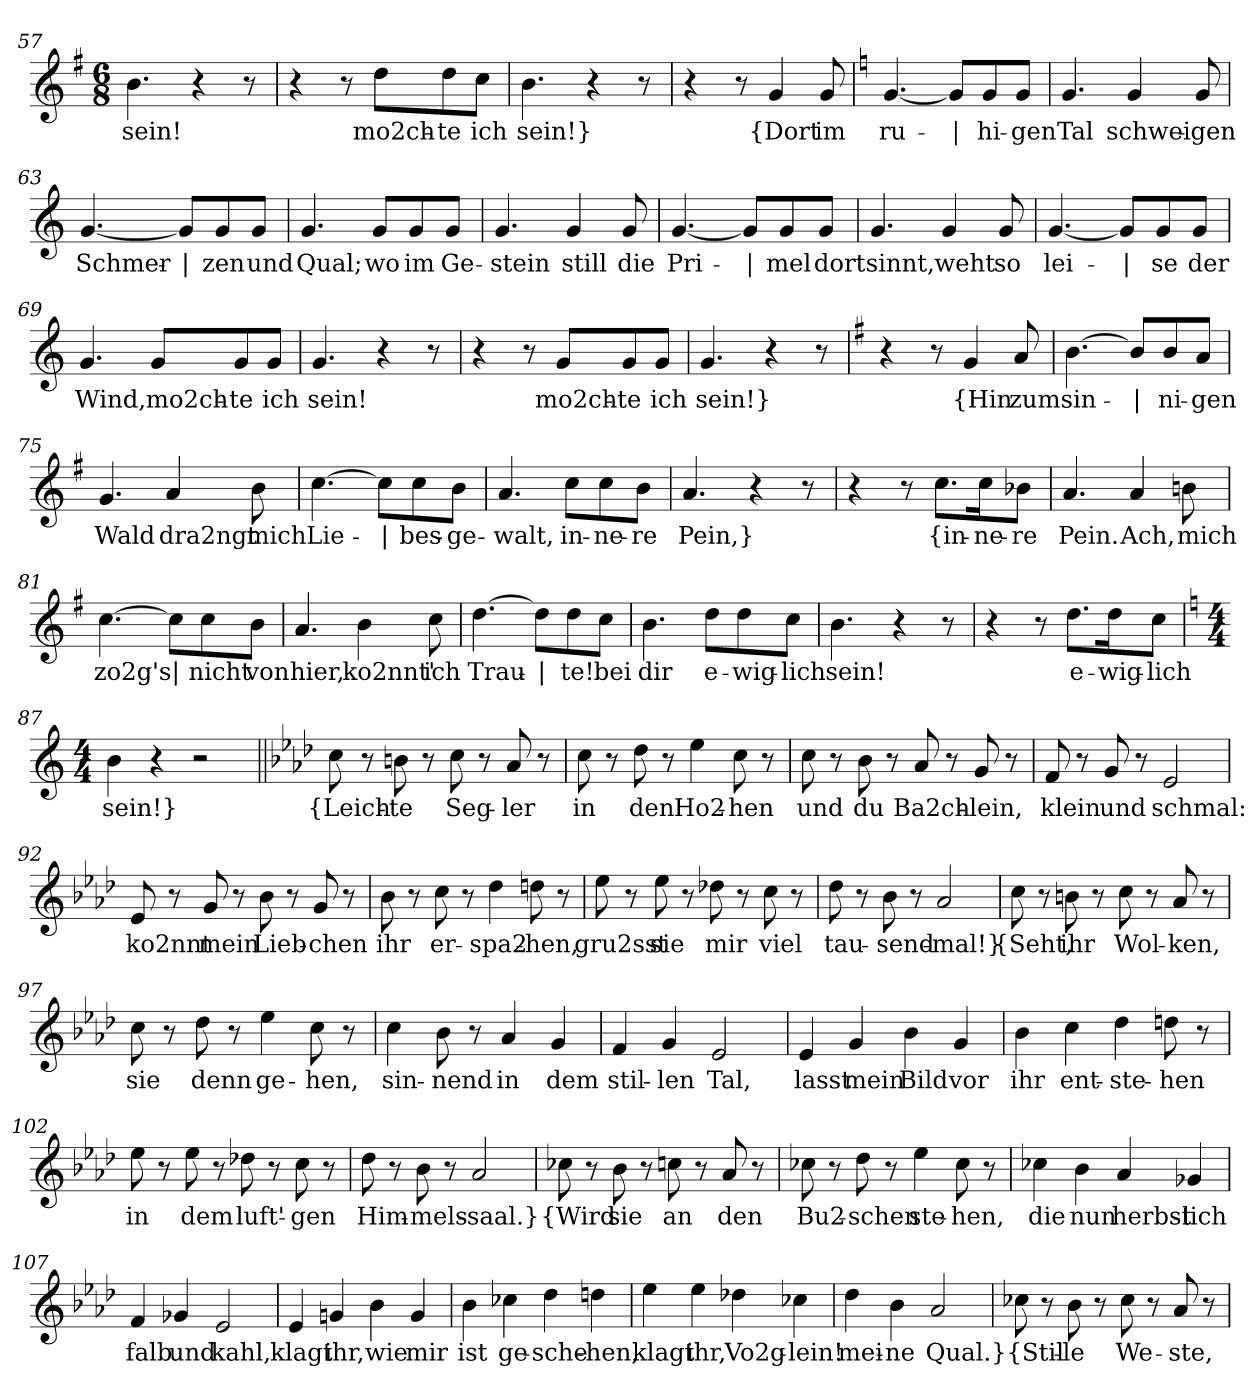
**kern	**text
*part1	*part1
*staff1	*staff1
*clefG2	*
*k[f#]	*
*M6/8	*
=57	=57
!	!LO:LY:b
4.b\	sein!
4r	.
8r	.
!!LO:PB:g=z
=58	=58
4r	.
8r	.
!	!LO:LY:b
8dd\L	mo2ch-
!	!LO:LY:b
8dd\	-te
!	!LO:LY:b
8cc\J	ich
=59	=59
!	!LO:LY:b
4.b\	sein!}
4r	.
8r	.
=60	=60
4r	.
8r	.
!	!LO:LY:b
4g/	{Dort
!	!LO:LY:b
8g/	im
=61	=61
*k[]	*
!	!LO:LY:b
[4.g/	ru-
!	!LO:LY:b
8g/L]	|
!	!LO:LY:b
8g/	-hi-
!	!LO:LY:b
8g/J	-gen
=62	=62
!	!LO:LY:b
4.g/	Tal
!	!LO:LY:b
4g/	schwei-
!	!LO:LY:b
8g/	-gen
=63	=63
!	!LO:LY:b
[4.g/	Schmer-
!	!LO:LY:b
8g/L]	|
!	!LO:LY:b
8g/	-zen
!	!LO:LY:b
8g/J	und
!!LO:LB:g=z
=64	=64
!	!LO:LY:b
4.g/	Qual;
!	!LO:LY:b
8g/L	wo
!	!LO:LY:b
8g/	im
!	!LO:LY:b
8g/J	Ge-
=65	=65
!	!LO:LY:b
4.g/	-stein
!	!LO:LY:b
4g/	still
!	!LO:LY:b
8g/	die
=66	=66
!	!LO:LY:b
[4.g/	Pri-
!	!LO:LY:b
8g/L]	|
!	!LO:LY:b
8g/	-mel
!	!LO:LY:b
8g/J	dort
=67	=67
!	!LO:LY:b
4.g/	sinnt,
!	!LO:LY:b
4g/	weht
!	!LO:LY:b
8g/	so
=68	=68
!	!LO:LY:b
[4.g/	lei-
!	!LO:LY:b
8g/L]	|
!	!LO:LY:b
8g/	-se
!	!LO:LY:b
8g/J	der
=69	=69
!	!LO:LY:b
4.g/	Wind,
!	!LO:LY:b
8g/L	mo2ch-
!	!LO:LY:b
8g/	-te
!	!LO:LY:b
8g/J	ich
!!LO:LB:g=z
=70	=70
!	!LO:LY:b
4.g/	sein!
4r	.
8r	.
=71	=71
4r	.
8r	.
!	!LO:LY:b
8g/L	mo2ch-
!	!LO:LY:b
8g/	-te
!	!LO:LY:b
8g/J	ich
=72	=72
!	!LO:LY:b
4.g/	sein!}
4r	.
8r	.
=73	=73
*k[f#]	*
4r	.
8r	.
!	!LO:LY:b
4g/	{Hin
!	!LO:LY:b
8a/	zum
=74	=74
!	!LO:LY:b
[4.b\	sin-
!	!LO:LY:b
8b/L]	|
!	!LO:LY:b
8b/	-ni-
!	!LO:LY:b
8a/J	-gen
=75	=75
!	!LO:LY:b
4.g/	Wald
!	!LO:LY:b
4a/	dra2ngt
!	!LO:LY:b
8b\	mich
=76	=76
!	!LO:LY:b
[4.cc\	Lie-
!	!LO:LY:b
8cc\L]	|
!	!LO:LY:b
8cc\	-bes-
!	!LO:LY:b
8b\J	-ge-
!!LO:LB:g=z
=77	=77
!	!LO:LY:b
4.a/	-walt,
!	!LO:LY:b
8cc\L	in-
!	!LO:LY:b
8cc\	-ne-
!	!LO:LY:b
8b\J	-re
=78	=78
!	!LO:LY:b
4.a/	Pein,}
4r	.
8r	.
=79	=79
4r	.
8r	.
!	!LO:LY:b
8.cc\L	{in-
!	!LO:LY:b
16cc\K	-ne-
!	!LO:LY:b
8b-X\J	-re
=80	=80
!	!LO:LY:b
4.a/	Pein.
!	!LO:LY:b
4a/	Ach,
!	!LO:LY:b
8bn\	mich
=81	=81
!	!LO:LY:b
[4.cc\	zo2g's
!	!LO:LY:b
8cc\L]	|
!	!LO:LY:b
8cc\	nicht
!	!LO:LY:b
8b\J	von
=82	=82
!	!LO:LY:b
4.a/	hier,
!	!LO:LY:b
4b\	ko2nnt'
!	!LO:LY:b
8cc\	ich
!!LO:LB:g=z
=83	=83
!	!LO:LY:b
[4.dd\	Trau-
!	!LO:LY:b
8dd\L]	|
!	!LO:LY:b
8dd\	-te!
!	!LO:LY:b
8cc\J	bei
=84	=84
!	!LO:LY:b
4.b\	dir
!	!LO:LY:b
8dd\L	e-
!	!LO:LY:b
8dd\	-wig-
!	!LO:LY:b
8cc\J	-lich
=85	=85
!	!LO:LY:b
4.b\	sein!
4r	.
8r	.
=86	=86
4r	.
8r	.
!	!LO:LY:b
8.dd\L	e-
!	!LO:LY:b
16dd\K	-wig-
!	!LO:LY:b
8cc\J	-lich
=87	=87
*k[]	*
*M4/4	*
!	!LO:LY:b
4b\	-sein!}
4r	.
2r	.
!!LO:LB:g=z
=88||	=88||
*k[b-e-a-d-]	*
!	!LO:LY:b
8cc\	{Leich-
8r	.
!	!LO:LY:b
8bn\	-te
8r	.
!	!LO:LY:b
8cc\	Seg-
8r	.
!	!LO:LY:b
8a-/	-ler
8r	.
=89	=89
!	!LO:LY:b
8cc\	in
8r	.
!	!LO:LY:b
8dd-\	den
8r	.
!	!LO:LY:b
4ee-\	Ho2-
!	!LO:LY:b
8cc\	-hen
8r	.
=90	=90
!	!LO:LY:b
8cc\	und
8r	.
!	!LO:LY:b
8b-\	du
8r	.
!	!LO:LY:b
8a-/	Ba2ch-
8r	.
!	!LO:LY:b
8g/	-lein,
8r	.
=91	=91
!	!LO:LY:b
8f/	klein
8r	.
!	!LO:LY:b
8g/	und
8r	.
!	!LO:LY:b
2e-/	schmal:
!!LO:LB:g=z
=92	=92
!	!LO:LY:b
8e-/	ko2nnt
8r	.
!	!LO:LY:b
8g/	mein
8r	.
!	!LO:LY:b
8b-\	Lieb-
8r	.
!	!LO:LY:b
8g/	-chen
8r	.
=93	=93
!	!LO:LY:b
8b-\	ihr
8r	.
!	!LO:LY:b
8cc\	er-
8r	.
!	!LO:LY:b
4dd-\	-spa2-
!	!LO:LY:b
8ddn\	-hen,
8r	.
=94	=94
!	!LO:LY:b
8ee-\	gru2sst
8r	.
!	!LO:LY:b
8ee-\	sie
8r	.
!	!LO:LY:b
8dd-X\	mir
8r	.
!	!LO:LY:b
8cc\	viel
8r	.
=95	=95
!	!LO:LY:b
8dd-\	tau-
8r	.
!	!LO:LY:b
8b-\	-send-
8r	.
!	!LO:LY:b
2a-/	-mal!}
!!LO:LB:g=z
=96	=96
!	!LO:LY:b
8cc\	{Seht,
8r	.
!	!LO:LY:b
8bn\	ihr
8r	.
!	!LO:LY:b
8cc\	Wol-
8r	.
!	!LO:LY:b
8a-/	-ken,
8r	.
=97	=97
!	!LO:LY:b
8cc\	sie
8r	.
!	!LO:LY:b
8dd-\	denn
8r	.
!	!LO:LY:b
4ee-\	ge-
!	!LO:LY:b
8cc\	-hen,
8r	.
=98	=98
!	!LO:LY:b
4cc\	sin-
!	!LO:LY:b
8b-\	-nend
8r	.
!	!LO:LY:b
4a-/	in
!	!LO:LY:b
4g/	dem
=99	=99
!	!LO:LY:b
4f/	stil-
!	!LO:LY:b
4g/	-len
!	!LO:LY:b
2e-/	Tal,
=100	=100
!	!LO:LY:b
4e-/	lasst
!	!LO:LY:b
4g/	mein
!	!LO:LY:b
4b-\	Bild
!	!LO:LY:b
4g/	vor
!!LO:LB:g=z
=101	=101
!	!LO:LY:b
4b-\	ihr
!	!LO:LY:b
4cc\	ent-
!	!LO:LY:b
4dd-\	-ste-
!	!LO:LY:b
8ddn\	-hen
8r	.
=102	=102
!	!LO:LY:b
8ee-\	in
8r	.
!	!LO:LY:b
8ee-\	dem
8r	.
!	!LO:LY:b
8dd-X\	luft'-
8r	.
!	!LO:LY:b
8cc\	-gen
8r	.
=103	=103
!	!LO:LY:b
8dd-\	Him-
8r	.
!	!LO:LY:b
8b-\	-mels-
8r	.
!	!LO:LY:b
2a-/	-saal.}
=104	=104
!	!LO:LY:b
8cc-X\	{Wird
8r	.
!	!LO:LY:b
8b-\	sie
8r	.
!	!LO:LY:b
8ccn\	an
8r	.
!	!LO:LY:b
8a-/	den
8r	.
!!LO:LB:g=z
=105	=105
!	!LO:LY:b
8cc-X\	Bu2-
8r	.
!	!LO:LY:b
8dd-\	-schen
8r	.
!	!LO:LY:b
4ee-\	ste-
!	!LO:LY:b
8cc-\	-hen,
8r	.
=106	=106
!	!LO:LY:b
4cc-X\	die
!	!LO:LY:b
4b-\	nun
!	!LO:LY:b
4a-/	herbst-
!	!LO:LY:b
4g-X/	-lich
=107	=107
!	!LO:LY:b
4f/	falb
!	!LO:LY:b
4g-X/	und
!	!LO:LY:b
2e-/	kahl,
=108	=108
!	!LO:LY:b
4e-/	klagt
!	!LO:LY:b
4gn/	ihr,
!	!LO:LY:b
4b-\	wie
!	!LO:LY:b
4g/	mir
!!LO:LB:g=z
=109	=109
!	!LO:LY:b
4b-\	ist
!	!LO:LY:b
4cc-X\	ge-
!	!LO:LY:b
4dd-\	-sche-
!	!LO:LY:b
4ddn\	-hen,
=110	=110
!	!LO:LY:b
4ee-\	klagt
!	!LO:LY:b
4ee-\	ihr,
!	!LO:LY:b
4dd-X\	Vo2g-
!	!LO:LY:b
4cc-X\	-lein!
=111	=111
!	!LO:LY:b
4dd-\	mei-
!	!LO:LY:b
4b-\	-ne
!	!LO:LY:b
2a-/	Qual.}
=112	=112
!	!LO:LY:b
8cc-X\	{Stil-
8r	.
!	!LO:LY:b
8b-\	-le
8r	.
!	!LO:LY:b
8cc-\	We-
8r	.
!	!LO:LY:b
8a-/	-ste,
8r	.
=	=
*-	*-
